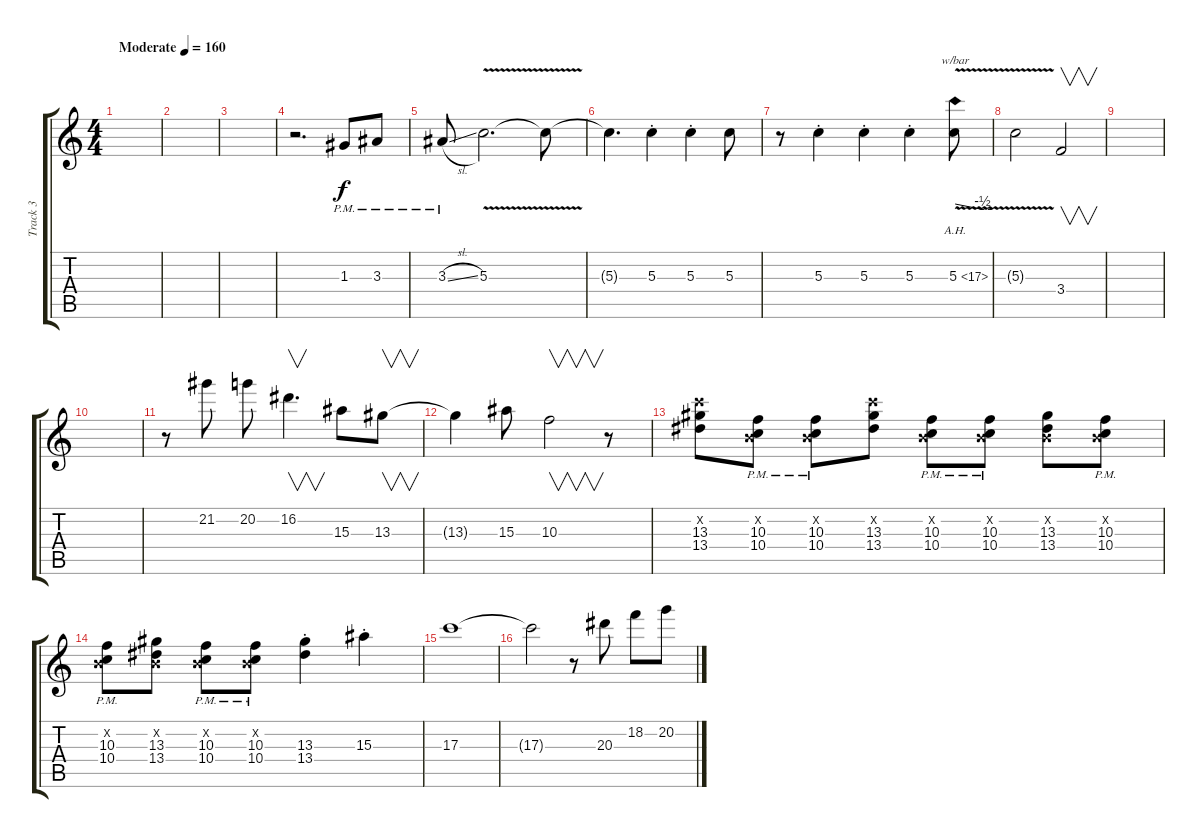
\track ("Track 3" "Track 3") {instrument overdrivenguitar}
\staff {score tabs}
\tuning (E4 B3 G3 D3 A2 E2) {hide}
\ts (4 4)
\tempo (160 "Moderate")
\clef g2
\ks c
|
|
|
r.2{d} 1.3{pm}.8 3.3{pm}.8 |
3.3{sl pm}.8 5.3{v}.2{d} 5.3{t}.8 |
5.3{t}.4{d} 5.3{st}.4 5.3{st}.4 5.3.8 |
r.8 5.3{st}.4 5.3{st}.4 5.3{st}.4 5.3{ah 12 v}.8{tbe (custom default 0 0 45 -2 60 -2)} |
5.3{t}.2 3.4.2{v} |
|
|
r.8 21.2.8 20.2.8 16.2.4{v d} 15.3.8 13.3.8{v} |
13.3{t}.4 15.3.8 10.3.2{v} r.8 |
(13.2{x} 13.3 13.4).8 (0.2{x} 10.3{pm} 10.4{pm}).8 (0.2{x} 10.3{pm} 10.4{pm}).8 (13.2{x} 13.3 13.4).8 (0.2{x} 10.3{pm} 10.4{pm}).8 (0.2{x} 10.3{pm} 10.4{pm}).8 (0.2{x} 13.3 13.4).8 (0.2{x} 10.3{pm} 10.4{pm}).8 |
(0.2{x} 10.3{pm} 10.4{pm}).8 (0.2{x} 13.3 13.4).8 (0.2{x} 10.3{pm} 10.4{pm}).8 (0.2{x} 10.3{pm} 10.4{pm}).8 (13.3{st} 13.4).4 15.3{st}.4 |
17.3.1 |
17.3{t}.2 r.8 20.3.8 18.2.8 20.2.8
